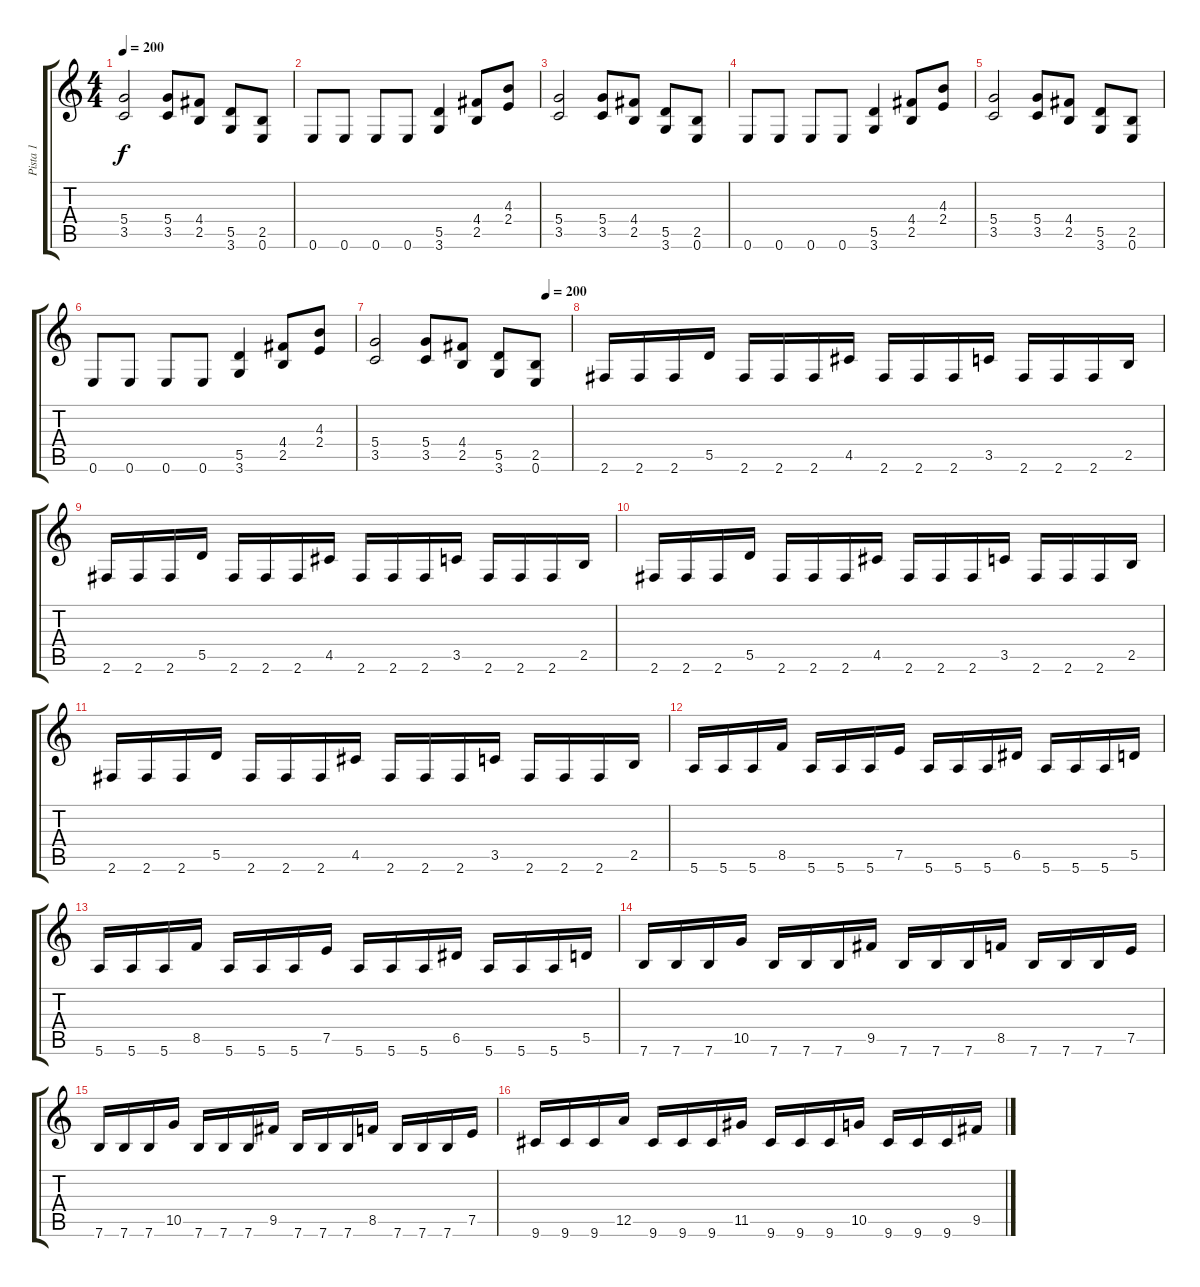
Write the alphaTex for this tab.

\track ("Pista 1" "Pista 1") {instrument distortionguitar}
\staff {score tabs}
\tuning (E4 B3 G3 D3 A2 E2) {hide}
\ts (4 4)
\tempo 200
\clef g2
\ks c
(5.4 3.5).2{dy f} (5.4 3.5).8 (4.4 2.5).8 (5.5 3.6).8 (2.5 0.6).8 |
0.6.8 0.6.8 0.6.8 0.6.8 (5.5 3.6).4 (4.4 2.5).8 (4.3 2.4).8 |
(5.4 3.5).2 (5.4 3.5).8 (4.4 2.5).8 (5.5 3.6).8 (2.5 0.6).8 |
0.6.8 0.6.8 0.6.8 0.6.8 (5.5 3.6).4 (4.4 2.5).8 (4.3 2.4).8 |
(5.4 3.5).2 (5.4 3.5).8 (4.4 2.5).8 (5.5 3.6).8 (2.5 0.6).8 |
0.6.8 0.6.8 0.6.8 0.6.8 (5.5 3.6).4 (4.4 2.5).8 (4.3 2.4).8 |
\tempo (200 0.875)
(5.4 3.5).2 (5.4 3.5).8 (4.4 2.5).8 (5.5 3.6).8 (2.5 0.6).8 |
2.6.16 2.6.16 2.6.16 5.5.16 2.6.16 2.6.16 2.6.16 4.5.16 2.6.16 2.6.16 2.6.16 3.5.16 2.6.16 2.6.16 2.6.16 2.5.16 |
2.6.16 2.6.16 2.6.16 5.5.16 2.6.16 2.6.16 2.6.16 4.5.16 2.6.16 2.6.16 2.6.16 3.5.16 2.6.16 2.6.16 2.6.16 2.5.16 |
2.6.16 2.6.16 2.6.16 5.5.16 2.6.16 2.6.16 2.6.16 4.5.16 2.6.16 2.6.16 2.6.16 3.5.16 2.6.16 2.6.16 2.6.16 2.5.16 |
2.6.16 2.6.16 2.6.16 5.5.16 2.6.16 2.6.16 2.6.16 4.5.16 2.6.16 2.6.16 2.6.16 3.5.16 2.6.16 2.6.16 2.6.16 2.5.16 |
5.6.16 5.6.16 5.6.16 8.5.16 5.6.16 5.6.16 5.6.16 7.5.16 5.6.16 5.6.16 5.6.16 6.5.16 5.6.16 5.6.16 5.6.16 5.5.16 |
5.6.16 5.6.16 5.6.16 8.5.16 5.6.16 5.6.16 5.6.16 7.5.16 5.6.16 5.6.16 5.6.16 6.5.16 5.6.16 5.6.16 5.6.16 5.5.16 |
7.6.16 7.6.16 7.6.16 10.5.16 7.6.16 7.6.16 7.6.16 9.5.16 7.6.16 7.6.16 7.6.16 8.5.16 7.6.16 7.6.16 7.6.16 7.5.16 |
7.6.16 7.6.16 7.6.16 10.5.16 7.6.16 7.6.16 7.6.16 9.5.16 7.6.16 7.6.16 7.6.16 8.5.16 7.6.16 7.6.16 7.6.16 7.5.16 |
9.6.16 9.6.16 9.6.16 12.5.16 9.6.16 9.6.16 9.6.16 11.5.16 9.6.16 9.6.16 9.6.16 10.5.16 9.6.16 9.6.16 9.6.16 9.5.16
